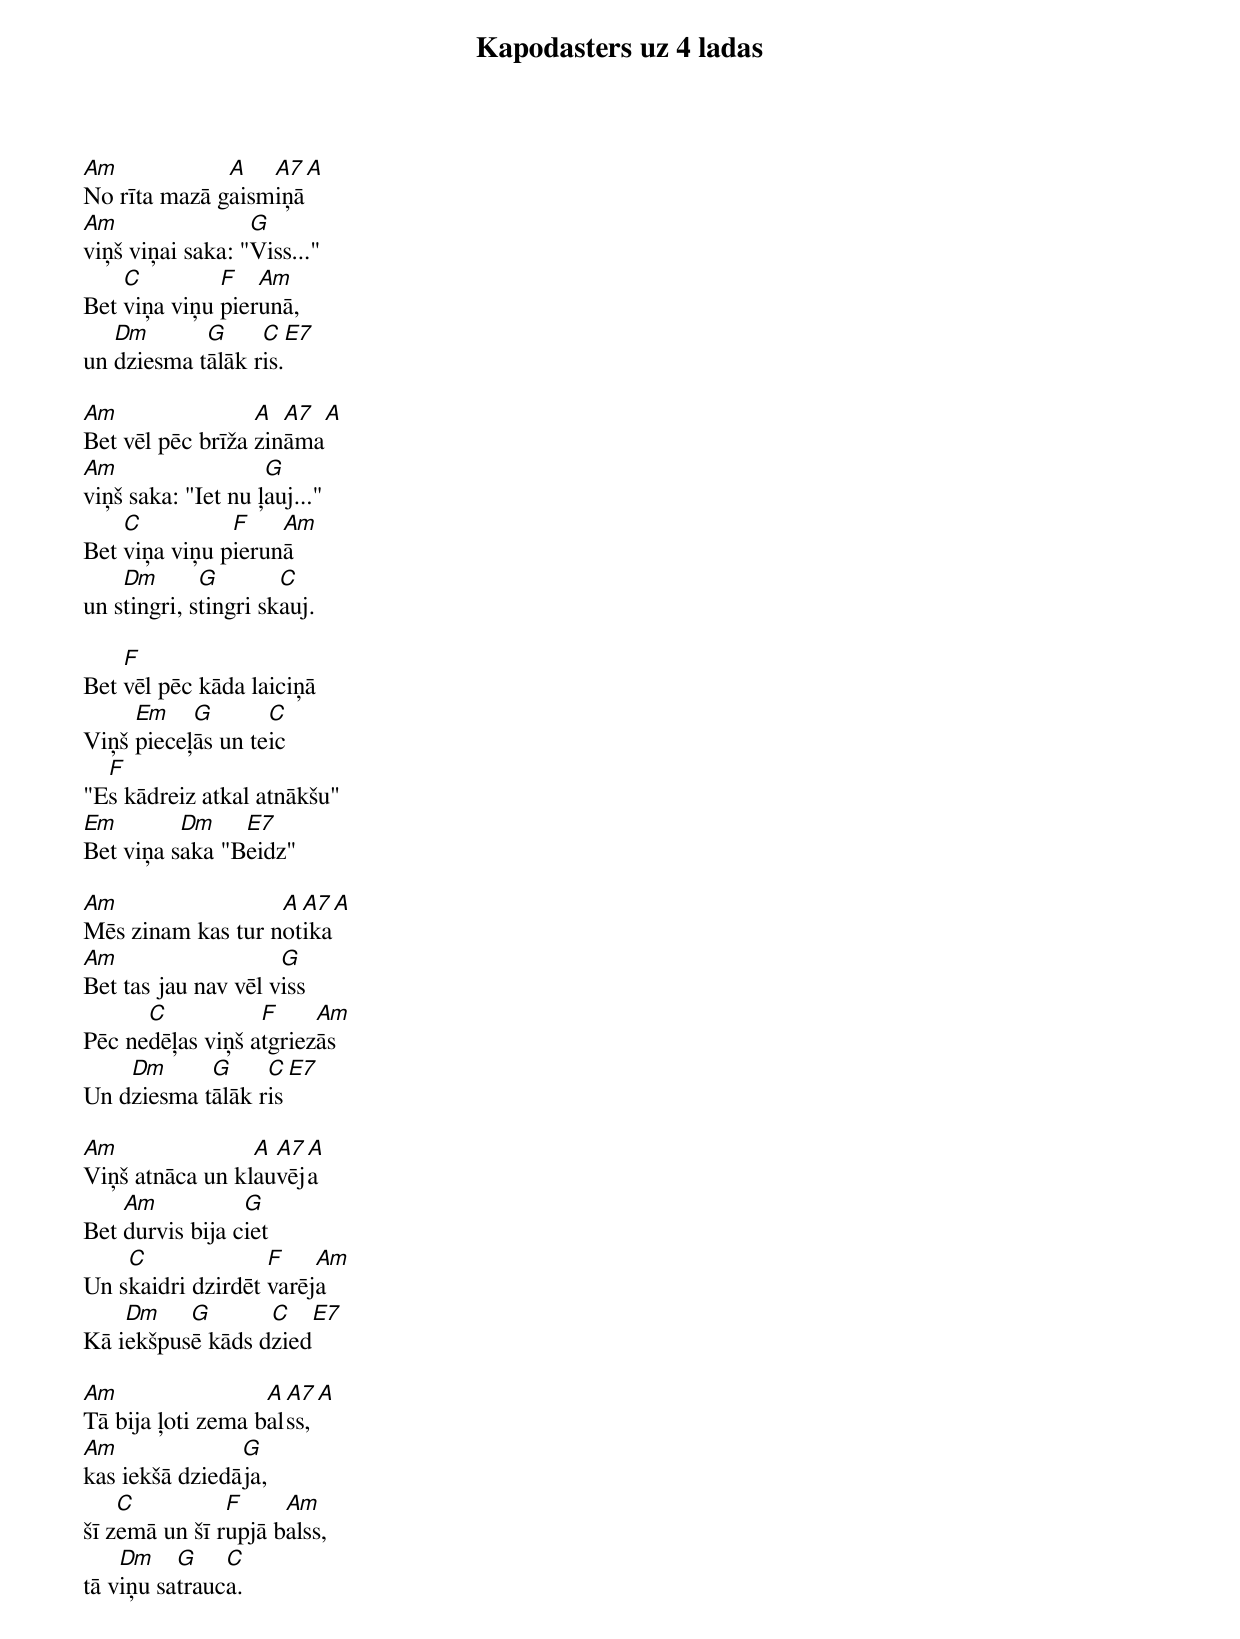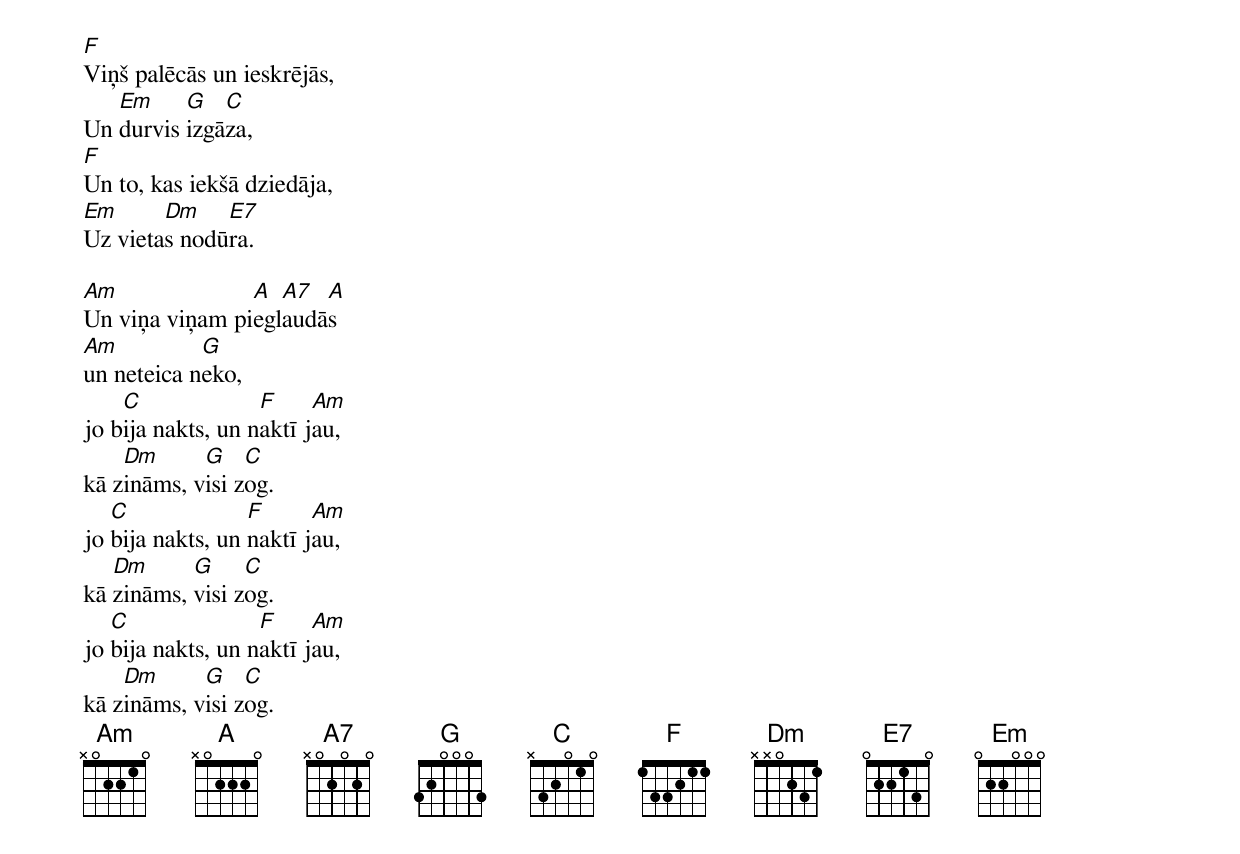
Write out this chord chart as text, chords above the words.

Kapodasters uz 4 ladas

Am            A   A7 A
No rīta mazā gaismiņā
Am                G
viņš viņai saka: "Viss..."
    C         F   Am
Bet viņa viņu pierunā,
   Dm       G     C   E7
un dziesma tālāk ris.

Am                A  A7 A
Bet vēl pēc brīža zināma
Am                  G
viņš saka: "Iet nu ļauj..."
    C          F    Am
Bet viņa viņu pierunā
    Dm       G        C
un stingri, stingri skauj.

    F
Bet vēl pēc kāda laiciņā
     Em    G       C
Viņš pieceļās un teic
  F
"Es kādreiz atkal atnākšu"
Em        Dm    E7
Bet viņa saka "Beidz"

Am                 A A7 A
Mēs zinam kas tur notika
Am                   G
Bet tas jau nav vēl viss
      C           F     Am
Pēc nedēļas viņš atgriezās
    Dm      G     C  E7
Un dziesma tālāk ris

Am               A A7 A
Viņš atnāca un klauvēja
    Am           G
Bet durvis bija ciet
    C              F    Am
Un skaidri dzirdēt varēja
    Dm    G       C    E7
Kā iekšpusē kāds dzied

Am                 A A7 A
Tā bija ļoti zema balss,
Am              G
kas iekšā dziedāja,
    C          F     Am
šī zemā un šī rupjā balss,
    Dm    G    C
tā viņu satrauca.

F
Viņš palēcās un ieskrējās,
   Em     G   C
Un durvis izgāza,
F
Un to, kas iekšā dziedāja,
Em      Dm    E7
Uz vietas nodūra.

Am              A  A7  A
Un viņa viņam pieglaudās
Am          G
un neteica neko,
    C              F     Am
jo bija nakts, un naktī jau,
    Dm      G    C
kā zināms, visi zog.
   C              F      Am
jo bija nakts, un naktī jau,
   Dm      G     C
kā zināms, visi zog.
   C               F     Am
jo bija nakts, un naktī jau,
    Dm      G    C
kā zināms, visi zog.
